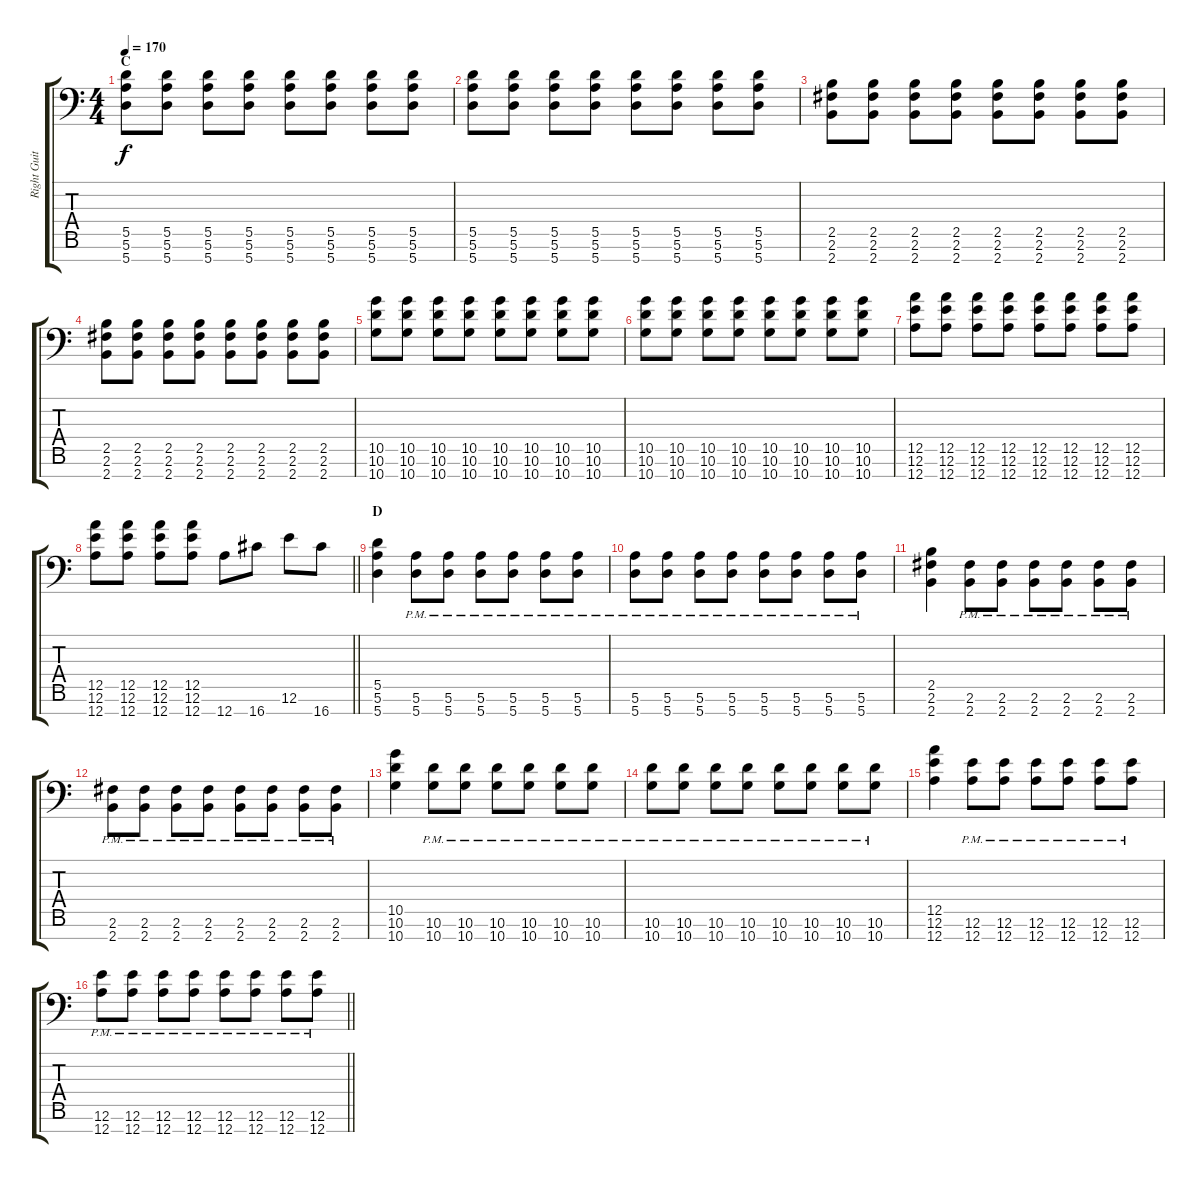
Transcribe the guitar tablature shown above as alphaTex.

\track ("Right Guitar" "Right Guit") {instrument distortionguitar}
\staff {score tabs}
\tuning (E4 B3 G3 D3 A2 E2 A1) {hide}
\ts (4 4)
\section ("" "C")
\tempo 170
\clef f4
\ks c
(5.5 5.6 5.7).8{dy f} (5.5 5.6 5.7).8 (5.5 5.6 5.7).8 (5.5 5.6 5.7).8 (5.5 5.6 5.7).8 (5.5 5.6 5.7).8 (5.5 5.6 5.7).8 (5.5 5.6 5.7).8 |
(5.5 5.6 5.7).8 (5.5 5.6 5.7).8 (5.5 5.6 5.7).8 (5.5 5.6 5.7).8 (5.5 5.6 5.7).8 (5.5 5.6 5.7).8 (5.5 5.6 5.7).8 (5.5 5.6 5.7).8 |
(2.5 2.6 2.7).8 (2.5 2.6 2.7).8 (2.5 2.6 2.7).8 (2.5 2.6 2.7).8 (2.5 2.6 2.7).8 (2.5 2.6 2.7).8 (2.5 2.6 2.7).8 (2.5 2.6 2.7).8 |
(2.5 2.6 2.7).8 (2.5 2.6 2.7).8 (2.5 2.6 2.7).8 (2.5 2.6 2.7).8 (2.5 2.6 2.7).8 (2.5 2.6 2.7).8 (2.5 2.6 2.7).8 (2.5 2.6 2.7).8 |
(10.5 10.6 10.7).8 (10.5 10.6 10.7).8 (10.5 10.6 10.7).8 (10.5 10.6 10.7).8 (10.5 10.6 10.7).8 (10.5 10.6 10.7).8 (10.5 10.6 10.7).8 (10.5 10.6 10.7).8 |
(10.5 10.6 10.7).8 (10.5 10.6 10.7).8 (10.5 10.6 10.7).8 (10.5 10.6 10.7).8 (10.5 10.6 10.7).8 (10.5 10.6 10.7).8 (10.5 10.6 10.7).8 (10.5 10.6 10.7).8 |
(12.5 12.6 12.7).8 (12.5 12.6 12.7).8 (12.5 12.6 12.7).8 (12.5 12.6 12.7).8 (12.5 12.6 12.7).8 (12.5 12.6 12.7).8 (12.5 12.6 12.7).8 (12.5 12.6 12.7).8 |
\barLineRight lightlight
(12.5 12.6 12.7).8 (12.5 12.6 12.7).8 (12.5 12.6 12.7).8 (12.5 12.6 12.7).8 12.7.8 16.7.8 12.6.8 16.7.8 |
\section ("" "D")
(5.5 5.6 5.7).4 (5.6{pm} 5.7{pm}).8 (5.6{pm} 5.7{pm}).8 (5.6{pm} 5.7{pm}).8 (5.6{pm} 5.7{pm}).8 (5.6{pm} 5.7{pm}).8 (5.6{pm} 5.7{pm}).8 |
(5.6{pm} 5.7{pm}).8 (5.6{pm} 5.7{pm}).8 (5.6{pm} 5.7{pm}).8 (5.6{pm} 5.7{pm}).8 (5.6{pm} 5.7{pm}).8 (5.6{pm} 5.7{pm}).8 (5.6{pm} 5.7{pm}).8 (5.6{pm} 5.7{pm}).8 |
(2.5 2.6 2.7).4 (2.6{pm} 2.7{pm}).8 (2.6{pm} 2.7{pm}).8 (2.6{pm} 2.7{pm}).8 (2.6{pm} 2.7{pm}).8 (2.6{pm} 2.7{pm}).8 (2.6{pm} 2.7{pm}).8 |
(2.6{pm} 2.7{pm}).8 (2.6{pm} 2.7{pm}).8 (2.6{pm} 2.7{pm}).8 (2.6{pm} 2.7{pm}).8 (2.6{pm} 2.7{pm}).8 (2.6{pm} 2.7{pm}).8 (2.6{pm} 2.7{pm}).8 (2.6{pm} 2.7{pm}).8 |
(10.5 10.6 10.7).4 (10.6{pm} 10.7{pm}).8 (10.6{pm} 10.7{pm}).8 (10.6{pm} 10.7{pm}).8 (10.6{pm} 10.7{pm}).8 (10.6{pm} 10.7{pm}).8 (10.6{pm} 10.7{pm}).8 |
(10.6{pm} 10.7{pm}).8 (10.6{pm} 10.7{pm}).8 (10.6{pm} 10.7{pm}).8 (10.6{pm} 10.7{pm}).8 (10.6{pm} 10.7{pm}).8 (10.6{pm} 10.7{pm}).8 (10.6{pm} 10.7{pm}).8 (10.6{pm} 10.7{pm}).8 |
(12.5 12.6 12.7).4 (12.6{pm} 12.7{pm}).8 (12.6{pm} 12.7{pm}).8 (12.6{pm} 12.7{pm}).8 (12.6{pm} 12.7{pm}).8 (12.6{pm} 12.7{pm}).8 (12.6{pm} 12.7{pm}).8 |
\barLineRight lightlight
(12.6{pm} 12.7{pm}).8 (12.6{pm} 12.7{pm}).8 (12.6{pm} 12.7{pm}).8 (12.6{pm} 12.7{pm}).8 (12.6{pm} 12.7{pm}).8 (12.6{pm} 12.7{pm}).8 (12.6{pm} 12.7{pm}).8 (12.6{pm} 12.7{pm}).8
